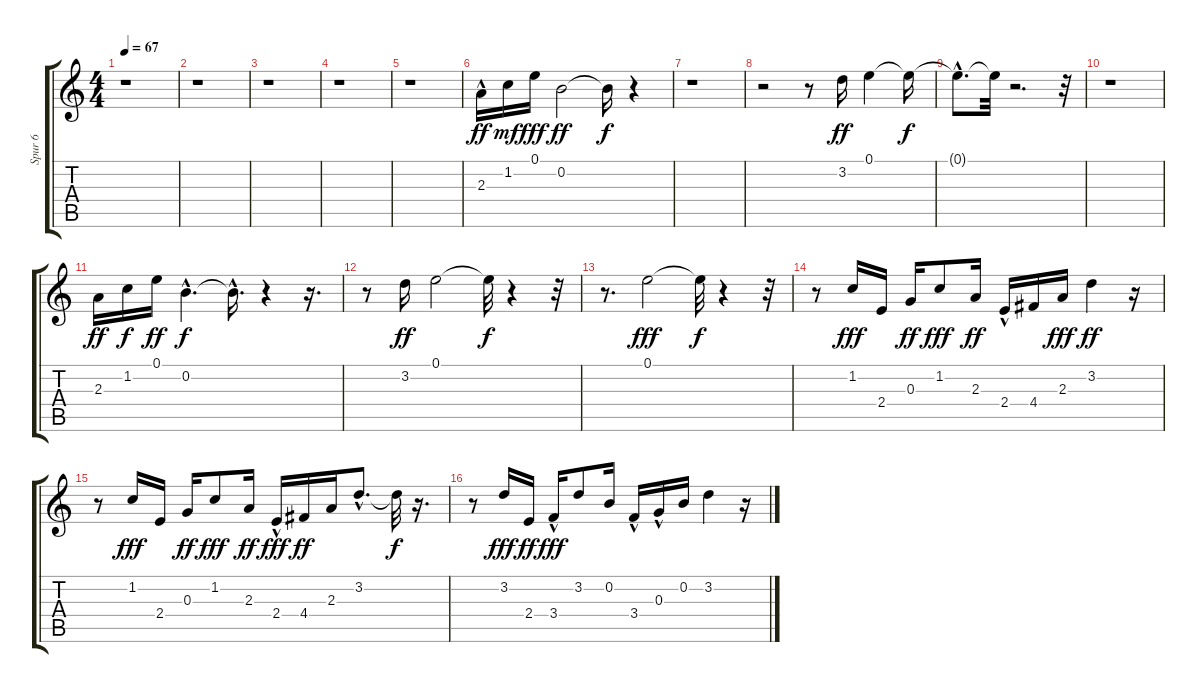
\track ("Spur 6" "Spur 6") {instrument electricguitarclean}
\staff {score tabs}
\tuning (E4 B3 G3 D3 A2 E2) {hide}
\ts (4 4)
\tempo 67
\clef g2
\ks c
r.1{dy ff instrument electricguitarclean} |
r.1 |
r.1 |
r.1 |
r.1 |
2.3{hac}.16 1.2.16{dy mf} 0.1.16{dy fff} 0.2.2{dy ff} 0.2{t}.16{dy f} r.4 |
r.1 |
r.2 r.8 3.2.16{dy ff} 0.1.4 0.1{t}.16{dy f} |
0.1{hac t}.8{d} 0.1{t}.32 r.2{d} r.32 |
r.1 |
2.3.16{dy ff} 1.2.16{dy f} 0.1.16{dy ff} 0.2{hac}.4{d dy f} 0.2{hac t}.16{d} r.4 r.16{d} |
r.8 3.2.16{dy ff} 0.1.2 0.1{t}.32{dy f} r.4 r.32 |
r.8{d} 0.1.2{dy fff} 0.1{t}.32{dy f} r.4 r.32 |
r.8 1.2.16{dy fff} 2.4.16 0.3.16{dy ff} 1.2.8{dy fff} 2.3.16{dy ff} 2.4{hac}.16 4.4.16 2.3.16{dy fff} 3.2.4{dy ff} r.16 |
r.8 1.2.16{dy fff} 2.4.16 0.3.16{dy ff} 1.2.8{dy fff} 2.3.16{dy ff} 2.4{hac}.16{dy fff} 4.4.16{dy ff} 2.3.16 3.2{hac}.8{d} 3.2{t}.32{dy f} r.16{d} |
r.8 3.2.16{dy fff} 2.4.16{dy ff} 3.4{hac}.16{dy fff} 3.2.8 0.2.16 3.4{hac}.16 0.3{hac}.16 0.2.16 3.2.4 r.16
